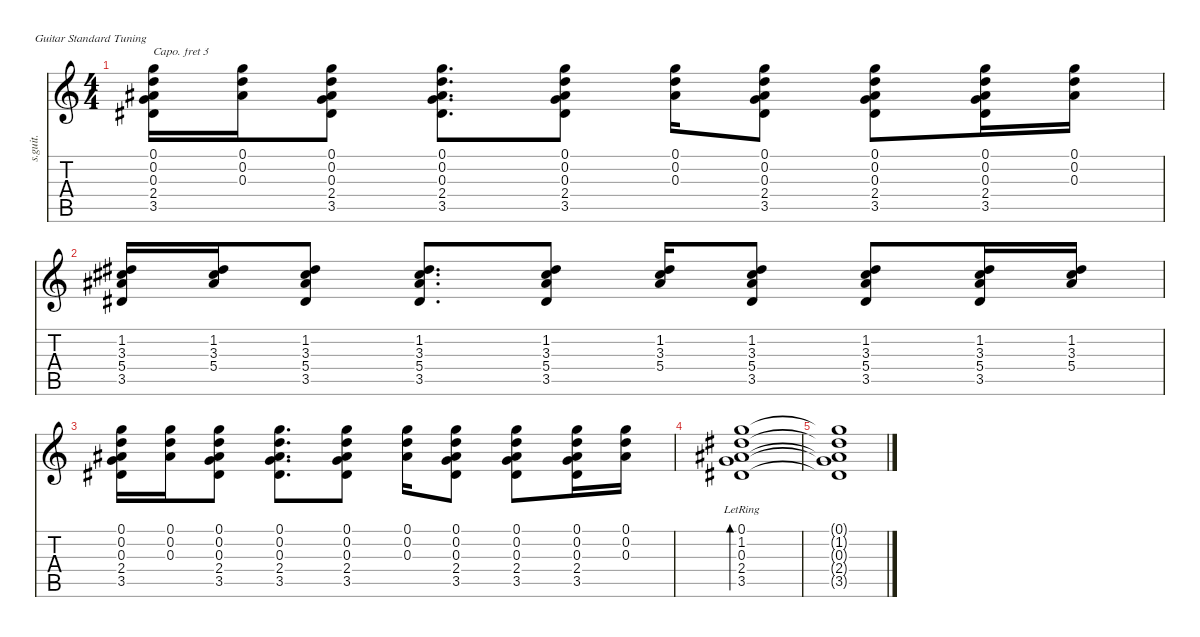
\defaultSystemsLayout 4
\hideDynamics
\bracketExtendMode nobrackets
\track ("Acoustic Guitar 1" "s.guit.") {instrument acousticguitarsteel}
\staff {score tabs}
\capo 3
\tuning (E4 B3 G3 D3 A2 E2)
\ts (4 4)
\tempo (100 hide)
\clef g2
\ks c
(0.1 0.2 0.3 2.4 3.5).16{dy f} (0.1 0.2 0.3).16 (0.1 0.2 0.3 2.4 3.5).8 (0.1 0.2 0.3 2.4 3.5).8{d} (0.1 0.2 0.3 2.4 3.5).8 (0.1 0.2 0.3).16 (0.1 0.2 0.3 2.4 3.5).8 (0.1 0.2 0.3 2.4 3.5).8 (0.1 0.2 0.3 2.4 3.5).16 (0.1 0.2 0.3).16 |
(1.2 3.3{acc #} 5.4 3.5).16 (1.2 3.3{acc #} 5.4).16 (1.2 3.3{acc #} 5.4 3.5).8 (1.2 3.3{acc #} 5.4 3.5).8{d} (1.2 3.3{acc #} 5.4 3.5).8 (1.2 3.3{acc #} 5.4).16 (1.2 3.3{acc #} 5.4 3.5).8 (1.2 3.3{acc #} 5.4 3.5).8 (1.2 3.3{acc #} 5.4 3.5).16 (1.2 3.3{acc #} 5.4).16 |
(0.1 0.2 0.3 2.4 3.5).16 (0.1 0.2 0.3).16 (0.1 0.2 0.3 2.4 3.5).8 (0.1 0.2 0.3 2.4 3.5).8{d} (0.1 0.2 0.3 2.4 3.5).8 (0.1 0.2 0.3).16 (0.1 0.2 0.3 2.4 3.5).8 (0.1 0.2 0.3 2.4 3.5).8 (0.1 0.2 0.3 2.4 3.5).16 (0.1 0.2 0.3).16 |
(0.1{lr} 1.2{lr} 0.3{lr} 2.4{lr} 3.5{lr}).1{bd 30} |
(0.1{t} 1.2{t} 0.3{t} 2.4{t} 3.5{t}).1
